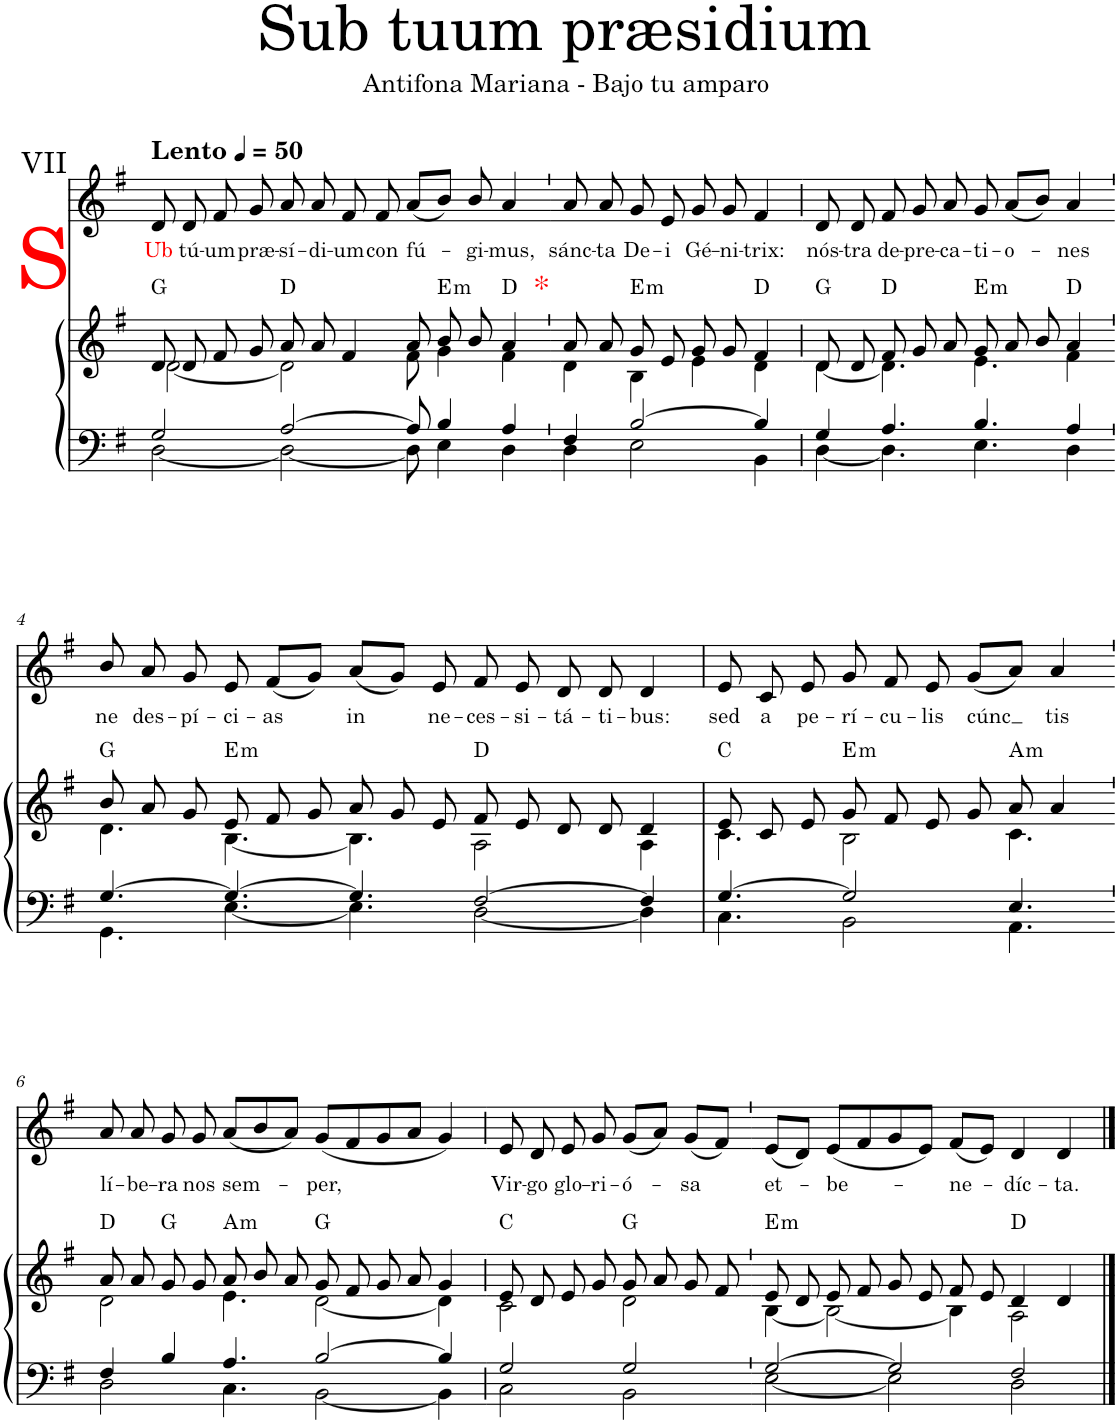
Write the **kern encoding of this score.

**kern	**kern	**harte	**kern	**text
*part2	*part2	*part2	*part1	*part1
*staff3	*staff2	*	*staff1	*staff1
*I"Órgano	*	*	*I"Mujeres	*
*clefF4	*clefG2	*	*clefG2	*
*k[f#]	*k[f#]	*	*k[f#]	*
*M4/4	*M4/4	*	*M4/4	*
*MM50	*MM50	*	*MM50	*
=1	=1	=1	=1	=1
*^	*^	*	*	*
!	!	!	!	!	!LO:TX:a:B:t=Lento	!
!	!	!	!	!	!LO:TX:b:color=#FF0000:t=S	!
!	!	!	!	!	!LO:TX:a:t=VII	!
!	!	!	!	!	!	!LO:LY:b:color=#FF0000
2G/	[2D\	8d/	[2d\	G:maj	8d/	Ub
!	!	!	!	!	!	!LO:LY:b
.	.	8d/	.	.	8d/	tú-
!	!	!	!	!	!	!LO:LY:b
.	.	8f#/	.	.	8f#/	-um
!	!	!	!	!	!	!LO:LY:b
.	.	8g/	.	.	8g/	præ-
!	!	!	!	!	!	!LO:LY:b
[2A/	2D\_	8a/	2d\]	D:maj	8a/	-sí-
!	!	!	!	!	!	!LO:LY:b
.	.	8a/	.	.	8a/	-di-
!	!	!	!	!	!	!LO:LY:b
.	.	4f#/	.	.	8f#/	-um
!	!	!	!	!	!	!LO:LY:b
.	.	.	.	.	8f#/	con
!	!	!	!	!	!	!LO:LY:b
8A/]	8D\]	8a/	8f#\	.	(8a/L	-fú-
!	!	!	!	!LO:H:kt=m	!	!
4B/	4E\	8b/	4g\	E:min	8b/J)	.
!	!	!	!	!	!	!LO:LY:b
.	.	8b/	.	.	8b/	-gi-
!	!	!	!	!	!	!LO:LY:b
4A/	4D\	4a/	4f#\	D:maj	4a/	-mus,
=2`	=2`	=2`	=2`	=2`	=2`	=2`
!	!	!	!	!	!LO:TX:b:color=#FF0000:t=*	!
!	!	!	!	!	!	!LO:LY:b
4F#/	4D\	8a/L	4d\	.	8a/	sánc-
!	!	!	!	!	!	!LO:LY:b
.	.	8a/J	.	.	8a/	-ta
!	!	!	!	!LO:H:kt=m	!	!LO:LY:b
[2B/	2E\	8g/L	4B\	E:min	8g/	De-
!	!	!	!	!	!	!LO:LY:b
.	.	8e/J	.	.	8e/	-i
!	!	!	!	!	!	!LO:LY:b
.	.	8g/L	4e\	.	8g/	Gé-
!	!	!	!	!	!	!LO:LY:b
.	.	8g/J	.	.	8g/	-ni-
!	!	!	!	!	!	!LO:LY:b
4B/]	4BB\	4f#/	4d\	D:maj	4f#/	-trix:
=3	=3	=3	=3	=3	=3	=3
!	!	!	!	!	!	!LO:LY:b
4G/	[4D\	8d/	[4d\	G:maj	8d/	nós-
!	!	!	!	!	!	!LO:LY:b
.	.	8d/	.	.	8d/	-tra
!	!	!	!	!	!	!LO:LY:b
4.A/	4.D\]	8f#/	4.d\]	D:maj	8f#/	de-
!	!	!	!	!	!	!LO:LY:b
.	.	8g/	.	.	8g/	-pre-
!	!	!	!	!	!	!LO:LY:b
.	.	8a/	.	.	8a/	-ca-
!	!	!	!	!LO:H:kt=m	!	!LO:LY:b
4.B/	4.E\	8g/	4.e\	E:min	8g/	-ti-
!	!	!	!	!	!	!LO:LY:b
.	.	8a/	.	.	(8a/L	-o-
.	.	8b/	.	.	8b/J)	.
!	!	!	!	!	!	!LO:LY:b
4A/	4D\	4a/	4f#\	D:maj	4a/	-nes
!!LO:LB:g=z
=4`	=4`	=4`	=4`	=4`	=4`	=4`
!	!	!	!	!	!	!LO:LY:b
[4.G/	4.GG\	8b/	4.d\	G:maj	8b/	ne
!	!	!	!	!	!	!LO:LY:b
.	.	8a/	.	.	8a/	des-
!	!	!	!	!	!	!LO:LY:b
.	.	8g/	.	.	8g/	-pí-
!	!	!	!	!LO:H:kt=m	!	!LO:LY:b
4.G/_	[4.E\	8e/	[4.B\	E:min	8e/	-ci-
!	!	!	!	!	!	!LO:LY:b
.	.	8f#/	.	.	(8f#/L	-as
.	.	8g/	.	.	8g/J)	.
!	!	!	!	!	!	!LO:LY:b
4G/_	4E\_	8a/	4B\_	.	(8a/L	-in
.	.	8g/	.	.	8g/J)	.
!	!	!	!	!	!	!LO:LY:b
8ryy	8ryy	8e/	8ryy	.	8e/	ne-
!	!	!	!	!	!	!LO:LY:b
[2F#/	[2D\	8f#/	2A\	D:maj	8f#/	-ces-
!	!	!	!	!	!	!LO:LY:b
.	.	8e/	.	.	8e/	-si-
!	!	!	!	!	!	!LO:LY:b
.	.	8d/	.	.	8d/	-tá-
!	!	!	!	!	!	!LO:LY:b
.	.	8d/	.	.	8d/	-ti-
!	!	!	!	!	!	!LO:LY:b
4F#/]	4D\]	4d/	4A\	.	4d/	-bus:
=5	=5	=5	=5	=5	=5	=5
!	!	!	!	!	!	!LO:LY:b
[4.G/	4.C\	8e/	4.c\	C:maj	8e/	sed
!	!	!	!	!	!	!LO:LY:b
.	.	8c/	.	.	8c/	a
!	!	!	!	!	!	!LO:LY:b
.	.	8e/	.	.	8e/	pe-
!	!	!	!	!LO:H:kt=m	!	!LO:LY:b
8G/]	8E\]	8g/	8B\]	E:min	8g/	-rí-
!	!	!	!	!	!	!LO:LY:b
2G/]	2BB\	8f#/	2B\	.	8f#/	-cu-
!	!	!	!	!	!	!LO:LY:b
.	.	8e/	.	.	8e/	-lis
!	!	!	!	!	!	!LO:LY:b
.	.	8g/	.	.	(8g/L	cúnc
!	!	!	!	!LO:H:kt=m	!	!
.	.	8a/	.	A:min	8a/J)	.
!	!	!	!	!	!	!LO:LY:b
[8E/	[8AA\	4a/	[8c\	.	4a/	tis
8ryy	8ryy	.	8ryy	.	.	.
!!LO:LB:g=z
=6`	=6`	=6`	=6`	=6`	=6`	=6`
!	!	!	!	!	!	!LO:LY:b
4F#/	2D\	8a/	2d\	D:maj	8a/	lí-
!	!	!	!	!	!	!LO:LY:b
.	.	8a/	.	.	8a/	-be-
!	!	!	!	!	!	!LO:LY:b
4E/]	.	8g/	.	G:maj	8g/	-ra
!	!	!	!	!	!	!LO:LY:b
.	.	8g/	.	.	8g/	nos
!	!	!	!	!LO:H:kt=m	!	!LO:LY:b
4B/	4AA\]	8a/	4c\]	A:min	(8a/L	sem-
.	.	8b/	.	.	8b/	.
4.A/	4.C\	8a/	4.e\	.	8a/J)	.
!	!	!	!	!	!	!LO:LY:b
.	.	8g/	.	G:maj	(8g/L	-per,
.	.	8f#/	.	.	8f#/	.
[8B/	[8BB\	8g/	[8d\	.	8g/	.
8ryy	8ryy	8a/	8ryy	.	8a/J	.
4B/]	4BB\]	4g/	4d\]	.	4g/)	.
=7	=7	=7	=7	=7	=7	=7
!	!	!	!	!	!	!LO:LY:b
2G/	2C\	8e/L	2c\	C:maj	8e/	Vir-
!	!	!	!	!	!	!LO:LY:b
.	.	8d/J	.	.	8d/	-go
!	!	!	!	!	!	!LO:LY:b
.	.	8e/L	.	.	8e/	glo-
!	!	!	!	!	!	!LO:LY:b
.	.	8g/J	.	.	8g/	-ri-
!	!	!	!	!	!	!LO:LY:b
4.B/_	4.BB\_	8g/L	4.d\_	G:maj	(8g/L	-ó-
.	.	8a/J	.	.	8a/J)	.
!	!	!	!	!	!	!LO:LY:b
.	.	8g/L	.	.	(8g/L	-sa
2G/	2BB\	8f#/J	2d\	.	8f#/J)	.
.	.	4.ryy	.	.	4.ryy	.
=8`	=8`	=8`	=8`	=8`	=8`	=8`
!	!	!	!	!LO:H:kt=m	!	!LO:LY:b
[2G/	[2E\	8e/	[4B\	E:min	(8e/L	et-
.	.	8d/	.	.	8d/J)	.
!	!	!	!	!	!	!LO:LY:b
.	.	8e/	2B\_	.	(8e/L	-be-
.	.	8f#/	.	.	8f#/	.
2G/]	2E\]	8g/	.	.	8g/	.
.	.	8e/	.	.	8e/J)	.
!	!	!	!	!	!	!LO:LY:b
.	.	8f#/	4B\]	.	(8f#/L	-ne-
.	.	8e/	.	.	8e/J)	.
!	!	!	!	!	!	!LO:LY:b
2F#/	2D\	4d/	2A\	D:maj	4d/	-díc-
!	!	!	!	!	!	!LO:LY:b
.	.	4d/	.	.	4d/	-ta.
*v	*v	*	*	*	*	*
*	*v	*v	*	*	*
==	==	==	==	==
*-	*-	*-	*-	*-
